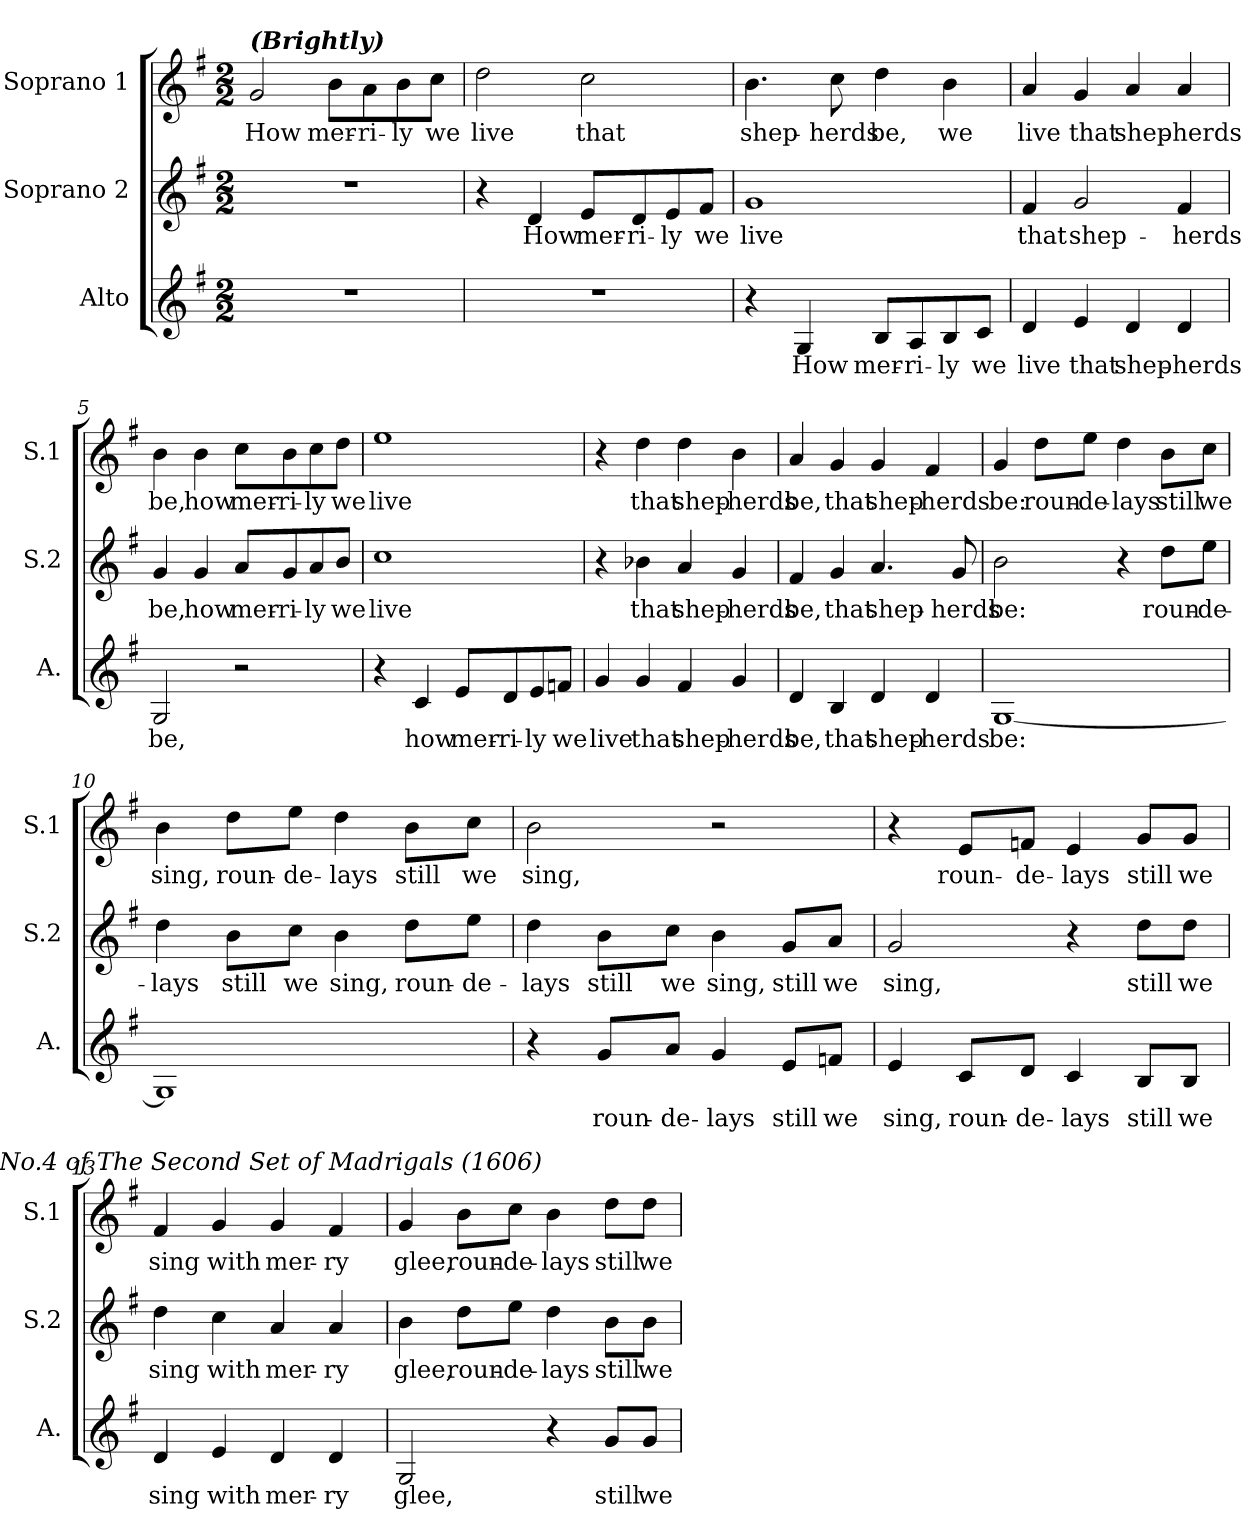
**kern	**text	**kern	**text	**kern	**text
*part3	*part3	*part2	*part2	*part1	*part1
*staff3	*staff3	*staff2	*staff2	*staff1	*staff1
*I"Alto	*	*I"Soprano 2	*	*I"Soprano 1	*
*I'A.	*	*I'S.2	*	*I'S.1	*
*clefG2	*	*clefG2	*	*clefG2	*
*k[f#]	*	*k[f#]	*	*k[f#]	*
*G:	*	*G:	*	*G:	*
*M2/2	*	*M2/2	*	*M2/2	*
=1	=1	=1	=1	=1	=1
!	!	!	!	!LO:TX:a:Bi:t=(Brightly)	!
!	!	!	!	!	!LO:LY:b
1r	.	1r	.	2g/	How
!	!	!	!	!	!LO:LY:b
.	.	.	.	8b\L	mer-
!	!	!	!	!	!LO:LY:b
.	.	.	.	8a\	-ri-
!	!	!	!	!	!LO:LY:b
.	.	.	.	8b\	-ly
!	!	!	!	!	!LO:LY:b
.	.	.	.	8cc\J	we
=2	=2	=2	=2	=2	=2
!	!	!	!	!	!LO:LY:b
1r	.	4r	.	2dd\	live
!	!	!	!LO:LY:b	!	!
.	.	4d/	How	.	.
!	!	!	!LO:LY:b	!	!LO:LY:b
.	.	8e/L	mer-	2cc\	that
!	!	!	!LO:LY:b	!	!
.	.	8d/	-ri-	.	.
!	!	!	!LO:LY:b	!	!
.	.	8e/	-ly	.	.
!	!	!	!LO:LY:b	!	!
.	.	8f#/J	we	.	.
=3	=3	=3	=3	=3	=3
!	!	!	!LO:LY:b	!	!LO:LY:b
4r	.	1g	live	4.b\	shep-
!	!LO:LY:b	!	!	!	!
4G/	How	.	.	.	.
!	!	!	!	!	!LO:LY:b
.	.	.	.	8cc\	-herds
!	!LO:LY:b	!	!	!	!LO:LY:b
8B/L	mer-	.	.	4dd\	be,
!	!LO:LY:b	!	!	!	!
8A/	-ri-	.	.	.	.
!	!LO:LY:b	!	!	!	!LO:LY:b
8B/	-ly	.	.	4b\	we
!	!LO:LY:b	!	!	!	!
8c/J	we	.	.	.	.
=4	=4	=4	=4	=4	=4
!	!LO:LY:b	!	!LO:LY:b	!	!LO:LY:b
4d/	live	4f#/	that	4a/	live
!	!LO:LY:b	!	!LO:LY:b	!	!LO:LY:b
4e/	that	2g/	shep-	4g/	that
!	!LO:LY:b	!	!	!	!LO:LY:b
4d/	shep-	.	.	4a/	shep-
!	!LO:LY:b	!	!LO:LY:b	!	!LO:LY:b
4d/	-herds	4f#/	-herds	4a/	-herds
!!LO:LB:g=z
=5	=5	=5	=5	=5	=5
!	!LO:LY:b	!	!LO:LY:b	!	!LO:LY:b
2G/	be,	4g/	be,	4b\	be,
!	!	!	!LO:LY:b	!	!LO:LY:b
.	.	4g/	how	4b\	how
!	!	!	!LO:LY:b	!	!LO:LY:b
2r	.	8a/L	mer-	8cc\L	mer-
!	!	!	!LO:LY:b	!	!LO:LY:b
.	.	8g/	-ri-	8b\	-ri-
!	!	!	!LO:LY:b	!	!LO:LY:b
.	.	8a/	-ly	8cc\	-ly
!	!	!	!LO:LY:b	!	!LO:LY:b
.	.	8b/J	we	8dd\J	we
=6	=6	=6	=6	=6	=6
!	!	!	!LO:LY:b	!	!LO:LY:b
4r	.	1cc	live	1ee	live
!	!LO:LY:b	!	!	!	!
4c/	how	.	.	.	.
!	!LO:LY:b	!	!	!	!
8e/L	mer-	.	.	.	.
!	!LO:LY:b	!	!	!	!
8d/	-ri-	.	.	.	.
!	!LO:LY:b	!	!	!	!
8e/	-ly	.	.	.	.
!	!LO:LY:b	!	!	!	!
8fn/J	we	.	.	.	.
=7	=7	=7	=7	=7	=7
!	!LO:LY:b	!	!	!	!
4g/	live	4r	.	4r	.
!	!LO:LY:b	!	!LO:LY:b	!	!LO:LY:b
4g/	that	4b-X\	that	4dd\	that
!	!LO:LY:b	!	!LO:LY:b	!	!LO:LY:b
4f#/	shep-	4a/	shep-	4dd\	shep-
!	!LO:LY:b	!	!LO:LY:b	!	!LO:LY:b
4g/	-herds	4g/	-herds	4b\	-herds
=8	=8	=8	=8	=8	=8
!	!LO:LY:b	!	!LO:LY:b	!	!LO:LY:b
4d/	be,	4f#/	be,	4a/	be,
!	!LO:LY:b	!	!LO:LY:b	!	!LO:LY:b
4B/	that	4g/	that	4g/	that
!	!LO:LY:b	!	!LO:LY:b	!	!LO:LY:b
4d/	shep-	4.a/	shep-	4g/	shep-
!	!LO:LY:b	!	!	!	!LO:LY:b
4d/	-herds	.	.	4f#/	-herds
!	!	!	!LO:LY:b	!	!
.	.	8g/	-herds	.	.
!!LO:LB:g=z
=9	=9	=9	=9	=9	=9
!	!LO:LY:b	!	!LO:LY:b	!	!LO:LY:b
[1G	be:	2b\	be:	4g/	be:
!	!	!	!	!	!LO:LY:b
.	.	.	.	8dd\L	roun-
!	!	!	!	!	!LO:LY:b
.	.	.	.	8ee\J	-de-
!	!	!	!	!	!LO:LY:b
.	.	4r	.	4dd\	-lays
!	!	!	!LO:LY:b	!	!LO:LY:b
.	.	8dd\L	roun-	8b\L	still
!	!	!	!LO:LY:b	!	!LO:LY:b
.	.	8ee\J	-de-	8cc\J	we
=10	=10	=10	=10	=10	=10
!	!	!	!LO:LY:b	!	!LO:LY:b
1G]	.	4dd\	-lays	4b\	sing,
!	!	!	!LO:LY:b	!	!LO:LY:b
.	.	8b\L	still	8dd\L	roun-
!	!	!	!LO:LY:b	!	!LO:LY:b
.	.	8cc\J	we	8ee\J	-de-
!	!	!	!LO:LY:b	!	!LO:LY:b
.	.	4b\	sing,	4dd\	-lays
!	!	!	!LO:LY:b	!	!LO:LY:b
.	.	8dd\L	roun-	8b\L	still
!	!	!	!LO:LY:b	!	!LO:LY:b
.	.	8ee\J	-de-	8cc\J	we
=11	=11	=11	=11	=11	=11
!	!	!	!LO:LY:b	!	!LO:LY:b
4r	.	4dd\	-lays	2b\	sing,
!	!LO:LY:b	!	!LO:LY:b	!	!
8g/L	roun-	8b\L	still	.	.
!	!LO:LY:b	!	!LO:LY:b	!	!
8a/J	-de-	8cc\J	we	.	.
!	!LO:LY:b	!	!LO:LY:b	!	!
4g/	-lays	4b\	sing,	2r	.
!	!LO:LY:b	!	!LO:LY:b	!	!
8e/L	still	8g/L	still	.	.
!	!LO:LY:b	!	!LO:LY:b	!	!
8fn/J	we	8a/J	we	.	.
!!LO:LB:g=z
=12	=12	=12	=12	=12	=12
!	!LO:LY:b	!	!LO:LY:b	!	!
4e/	sing,	2g/	sing,	4r	.
!	!LO:LY:b	!	!	!	!LO:LY:b
8c/L	roun-	.	.	8e/L	roun-
!	!LO:LY:b	!	!	!	!LO:LY:b
8d/J	-de-	.	.	8fn/J	-de-
!	!LO:LY:b	!	!	!	!LO:LY:b
4c/	-lays	4r	.	4e/	-lays
!	!LO:LY:b	!	!LO:LY:b	!	!LO:LY:b
8B/L	still	8dd\L	still	8g/L	still
!	!LO:LY:b	!	!LO:LY:b	!	!LO:LY:b
8B/J	we	8dd\J	we	8g/J	we
=13	=13	=13	=13	=13	=13
!	!LO:LY:b	!	!LO:LY:b	!	!LO:LY:b
4d/	sing	4dd\	sing	4f#/	sing
!	!LO:LY:b	!	!LO:LY:b	!	!LO:LY:b
4e/	with	4cc\	with	4g/	with
!	!	!	!	!LO:TX:a:i:cj:t=No.4 of The Second Set of Madrigals (1606)	!
!	!LO:LY:b	!	!LO:LY:b	!	!LO:LY:b
4d/	mer-	4a/	mer-	4g/	mer-
!	!LO:LY:b	!	!LO:LY:b	!	!LO:LY:b
4d/	-ry	4a/	-ry	4f#/	-ry
=14	=14	=14	=14	=14	=14
!	!LO:LY:b	!	!LO:LY:b	!	!LO:LY:b
2G/	glee,	4b\	glee,	4g/	glee,
!	!	!	!LO:LY:b	!	!LO:LY:b
.	.	8dd\L	roun-	8b\L	roun-
!	!	!	!LO:LY:b	!	!LO:LY:b
.	.	8ee\J	-de-	8cc\J	-de-
!	!	!	!LO:LY:b	!	!LO:LY:b
4r	.	4dd\	-lays	4b\	-lays
!	!LO:LY:b	!	!LO:LY:b	!	!LO:LY:b
8g/L	still	8b\L	still	8dd\L	still
!	!LO:LY:b	!	!LO:LY:b	!	!LO:LY:b
8g/J	we	8b\J	we	8dd\J	we
=	=	=	=	=	=
*-	*-	*-	*-	*-	*-
